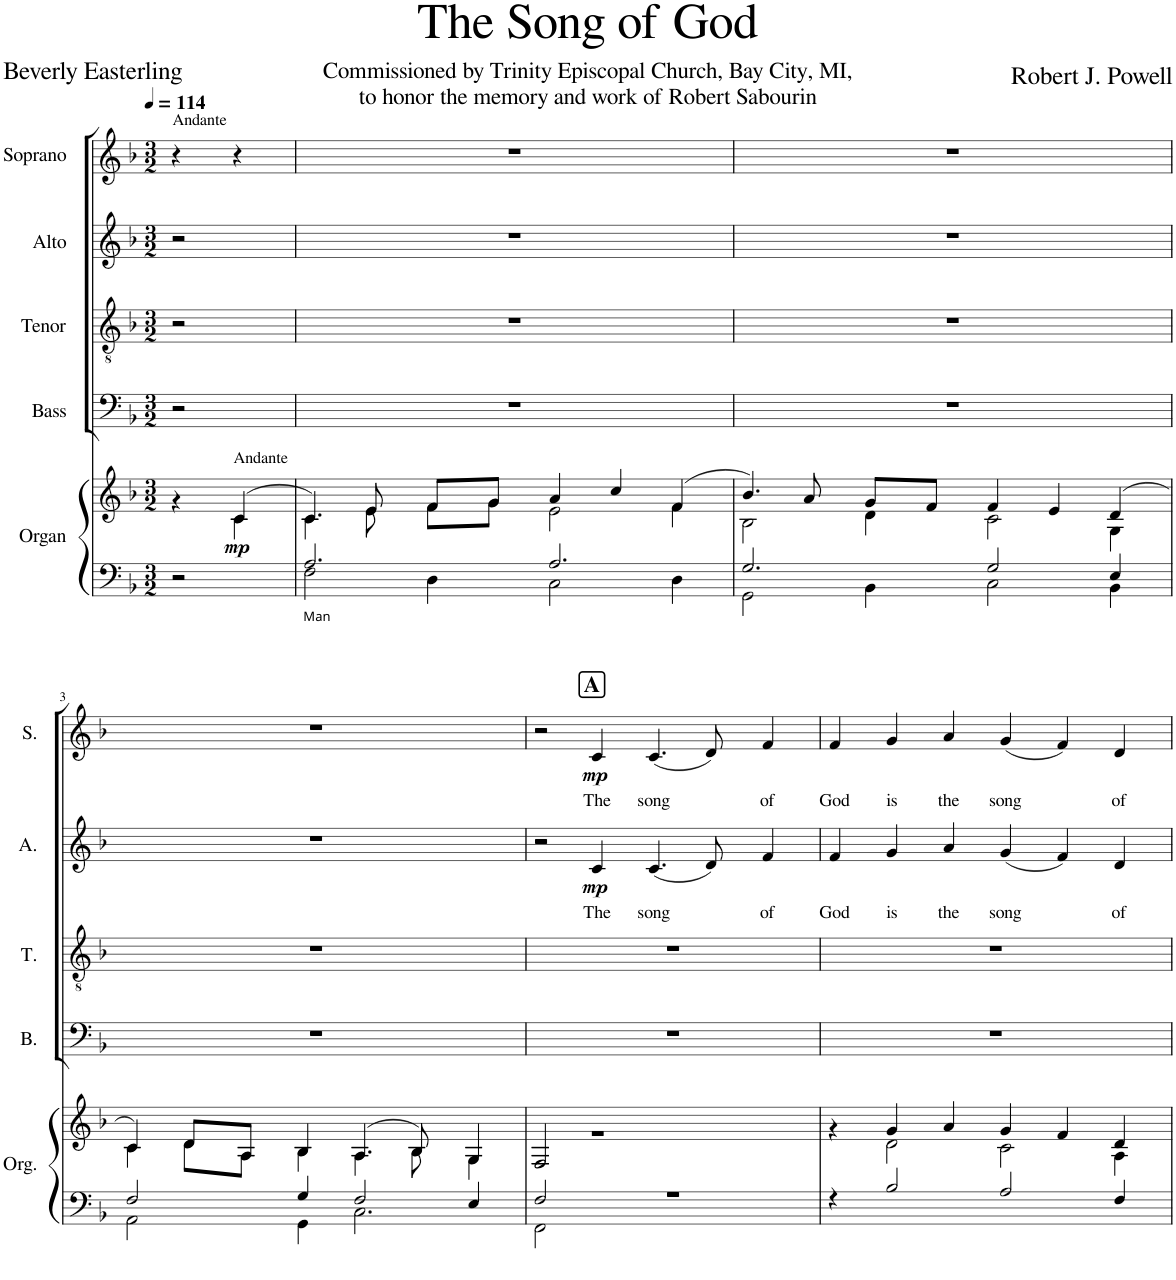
**kern	**kern	**dynam	**kern	**kern	**kern	**text	**dynam	**kern	**text	**dynam
*part5	*part5	*part5	*part4	*part3	*part2	*part2	*part2	*part1	*part1	*part1
*staff6	*staff5	*staff5/6	*staff4	*staff3	*staff2	*staff2	*staff2	*staff1	*staff1	*staff1
*I"Organ	*	*	*I"Bass	*I"Tenor	*I"Alto	*	*	*I"Soprano	*	*
*I'Org.	*	*	*I'B.	*I'T.	*I'A.	*	*	*I'S.	*	*
*clefF4	*clefG2	*	*clefF4	*clefGv2	*clefG2	*	*	*clefG2	*	*
*k[b-]	*k[b-]	*	*k[b-]	*k[b-]	*k[b-]	*	*	*k[b-]	*	*
*M3/2	*M3/2	*	*M3/2	*M3/2	*M3/2	*	*	*M3/2	*	*
*MM114	*MM114	*	*MM114	*MM114	*MM114	*	*	*MM114	*	*
=	=	=	=	=	=	=	=	=	=	=
*	*^	*	*	*	*	*	*	*	*	*
!	!	!	!	!	!	!	!	!	!LO:TX:a:t=Andante	!	!
2r	4ryy	4r	.	2r	2r	2r	.	.	4r	.	.
!	!LO:TX:a:t=Andante	!	!	!	!	!	!	!	!	!	!
!	!	!	!LO:DY:b	!	!	!	!	!	!	!	!
.	(4c/	4c\	mp	.	.	.	.	.	4r	.	.
=1	=1	=1	=1	=1	=1	=1	=1	=1	=1	=1	=1
*^	*	*	*	*	*	*	*	*	*	*	*
*	*^	*	*	*	*	*	*	*	*	*	*	*
1.ryy	2.A/	2F\	4.c/)	4.c\	.	1.r	1.r	1.r	.	.	1.r	.	.
.	.	.	8e/	8e\	.	.	.	.	.	.	.	.	.
.	.	4D\	8f/L	8f\L	.	.	.	.	.	.	.	.	.
.	.	.	8g/J	8g\J	.	.	.	.	.	.	.	.	.
.	2.A/	2C\	4a/	2e\	.	.	.	.	.	.	.	.	.
.	.	.	4cc/	.	.	.	.	.	.	.	.	.	.
.	.	4D\	(4f/	4f\	.	.	.	.	.	.	.	.	.
=2	=2	=2	=2	=2	=2	=2	=2	=2	=2	=2	=2	=2	=2
1.ryy	2.G/	2GG\	4.b-/)	2B-\	.	1.r	1.r	1.r	.	.	1.r	.	.
.	.	.	8a/	.	.	.	.	.	.	.	.	.	.
.	.	4BB-\	8g/L	4d\	.	.	.	.	.	.	.	.	.
.	.	.	8f/J	.	.	.	.	.	.	.	.	.	.
.	2G/	2C\	4f/	2c\	.	.	.	.	.	.	.	.	.
.	.	.	4e/	.	.	.	.	.	.	.	.	.	.
.	4E/	4BB-\	(4d/	4G\	.	.	.	.	.	.	.	.	.
!!LO:LB:g=z
=3	=3	=3	=3	=3	=3	=3	=3	=3	=3	=3	=3	=3	=3
1.ryy	2F/	2AA\	4c/)	4c\	.	1.r	1.r	1.r	.	.	1.r	.	.
.	.	.	8d/L	8d\L	.	.	.	.	.	.	.	.	.
.	.	.	8A/J	8A\J	.	.	.	.	.	.	.	.	.
.	4G/	4GG\	4B-/	4B-\	.	.	.	.	.	.	.	.	.
.	2F/	2.C\	(4.A/	4.A\	.	.	.	.	.	.	.	.	.
.	.	.	8B-/)	8B-\	.	.	.	.	.	.	.	.	.
.	4E/	.	4G/	4G\	.	.	.	.	.	.	.	.	.
!!LO:REH:place=s1:a:B:cj:fs=14:t=A:qo=2
=4	=4	=4	=4	=4	=4	=4	=4	=4	=4	=4	=4	=4	=4
1.r	2F/	2FF\	2F/	2F	.	1.r	1.r	2r	.	.	2r	.	.
!	!	!	!	!	!	!	!	!	!LO:LY:b	!LO:DY:b	!	!LO:LY:b	!LO:DY:b
.	1ryy	1ryy	4ryy	1r	.	.	.	4c/	The	mp	4c/	The	mp
!	!	!	!	!	!	!	!	!	!LO:LY:b	!	!	!LO:LY:b	!
.	.	.	2ryy	.	.	.	.	(4.c/	song	.	(4.c/	song	.
.	.	.	.	.	.	.	.	8d/)	.	.	8d/)	.	.
!	!	!	!	!	!	!	!	!	!LO:LY:b	!	!	!LO:LY:b	!
.	.	.	4ryy	.	.	.	.	4f/	of	.	4f/	of	.
*	*v	*v	*	*	*	*	*	*	*	*	*	*	*
=5	=5	=5	=5	=5	=5	=5	=5	=5	=5	=5	=5	=5
!	!	!	!	!	!	!	!	!LO:LY:b	!	!	!LO:LY:b	!
1.ryy	4r	4ryy	4r	.	1.r	1.r	4f/	God	.	4f/	God	.
!	!	!	!	!	!	!	!	!LO:LY:b	!	!	!LO:LY:b	!
.	2B-/	4g/	2d\	.	.	.	4g/	is	.	4g/	is	.
!	!	!	!	!	!	!	!	!LO:LY:b	!	!	!LO:LY:b	!
.	.	4a/	.	.	.	.	4a/	the	.	4a/	the	.
!	!	!	!	!	!	!	!	!LO:LY:b	!	!	!LO:LY:b	!
.	2A/	4g/	2c\	.	.	.	(4g/	song	.	(4g/	song	.
.	.	4f/	.	.	.	.	4f/)	.	.	4f/)	.	.
!	!	!	!	!	!	!	!	!LO:LY:b	!	!	!LO:LY:b	!
.	4F/	4d/	4A\	.	.	.	4d/	of	.	4d/	of	.
*v	*v	*	*	*	*	*	*	*	*	*	*	*
*	*v	*v	*	*	*	*	*	*	*	*	*
=	=	=	=	=	=	=	=	=	=	=
*-	*-	*-	*-	*-	*-	*-	*-	*-	*-	*-
